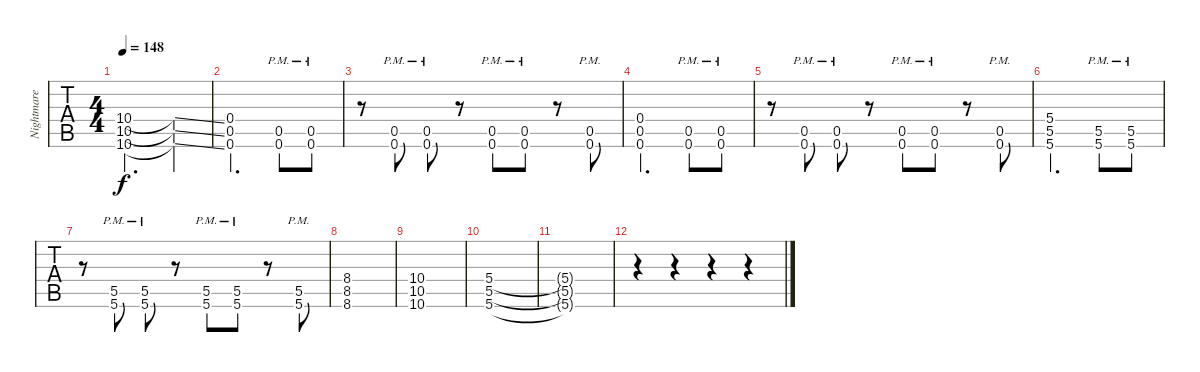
\track ("Nightmare Industries" "Nightmare ") {instrument distortionguitar}
\staff {tabs}
\tuning (D4 A3 F3 C3 G2 C2) {hide}
\ts (4 4)
\tempo 148
\clef g2
\ks c
(10.4 10.5 10.6).2{d dy f} (10.4{ss t} 10.5{ss t} 10.6{ss t}).4 |
(0.4 0.5 0.6).2{d} (0.5{pm} 0.6{pm}).8 (0.5{pm} 0.6{pm}).8 |
r.8 (0.5{pm} 0.6{pm}).8 (0.5{pm} 0.6{pm}).8 r.8 (0.5{pm} 0.6{pm}).8 (0.5{pm} 0.6{pm}).8 r.8 (0.5{pm} 0.6{pm}).8 |
(0.4 0.5 0.6).2{d} (0.5{pm} 0.6{pm}).8 (0.5{pm} 0.6{pm}).8 |
r.8 (0.5{pm} 0.6{pm}).8 (0.5{pm} 0.6{pm}).8 r.8 (0.5{pm} 0.6{pm}).8 (0.5{pm} 0.6{pm}).8 r.8 (0.5{pm} 0.6{pm}).8 |
(5.4 5.5 5.6).2{d} (5.5{pm} 5.6{pm}).8 (5.5{pm} 5.6{pm}).8 |
r.8 (5.5{pm} 5.6{pm}).8 (5.5{pm} 5.6{pm}).8 r.8 (5.5{pm} 5.6{pm}).8 (5.5{pm} 5.6{pm}).8 r.8 (5.5{pm} 5.6{pm}).8 |
(8.4 8.5 8.6).1 |
(10.4 10.5 10.6).1 |
(5.4 5.5 5.6).1 |
(5.4{t} 5.5{t} 5.6{t}).1 |
r.4 r.4 r.4 r.4
